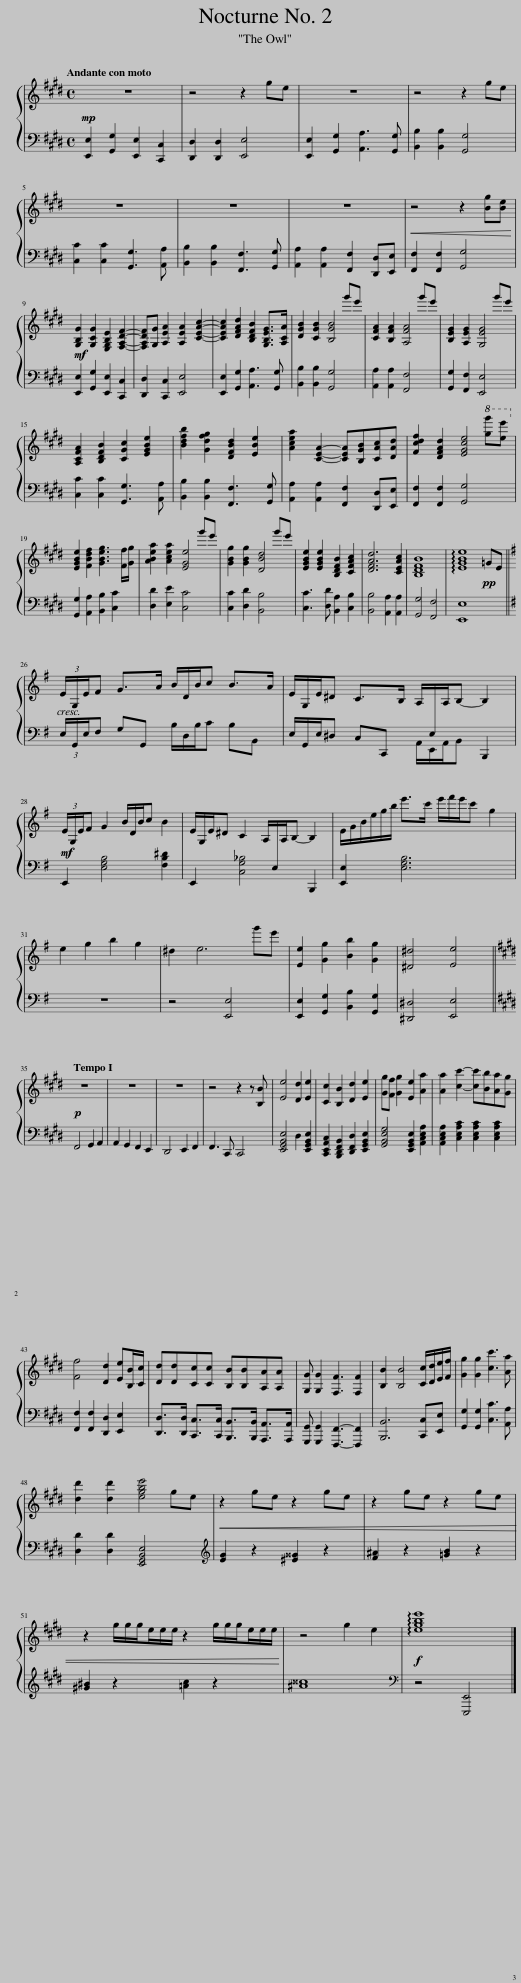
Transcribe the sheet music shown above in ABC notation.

X:1
%%score { ( 1 3 ) | 2 }
L:1/8
Q:1/4=69
M:4/4
I:linebreak $
K:E
V:1 treble
V:3 treble
V:2 bass
V:1
!mp! z8 | z4 z2 ge | z8 | z4 z2 ge |$ z8 | %5
 z8 | z8 |!<(! z4 z2 [Bg][Be]!<)! |$!mf! [G,B,G]2 [G,CG]2 [E,G,B,E]2 [F,A,DF]2- | [F,A,DF][G,G] [A,EA]2 [A,EA]2 [CEAc]2- | %10
 [CEAc]2 [DFAd]2 [B,DFB]2 [G,B,EG]>[A,CA] | x2 x2 x2 g'e' | x2 x2 x2 g'e' | x2 x2 x2 g'e' |$ [A,CFA]2 [B,DFB]2 [CGc]2 [EGBe]2 | %15
 [Bdfb]2 [Gdfg]2 [DFBd]2 [EBe]2 | [Acea]2 [CEA]2- [CEA][B,GB][CAc][DAd] | x2 x2 x2!8va(! [g'g''][e'e'']!8va)! |$ [EGBe]2 [FBdf]2 [GBeg]3 [Ff]/[Gg]/ | x2 x2 x2 g'e' | %20
 x2 x2 x2 g'e' | [EGBe]2 [EGBe]2 [B,DFB]2 [CFAc]2 | [DFAd]6 [CEAc]2 | [B,DFB]8 | !arpeggio![EGBe]8 ||$ %25
[K:G]!<(! (3E/G,/E/F G>A (3B/D/B/c B>A | (3E/G,/E/^D C>B, (3A,/[I:staff +1]E,/[I:staff -1]A,/B,- B,2!<)! |$!mf! (3E/G,/E/F G2 (3B/D/B/c B2 | (3E/G,/E/^D C2 (3A,/[I:staff +1]E,/[I:staff -1]A,/B,- B,2 | (6:4:6E/G/B/e/g/b/ e'>c' (3e'/f'/e'/c' g2 |$ %30
 e2 g2 b2 g2 | x2 x2 x2 g'e' | [Ee]2 [Gg]2 [Bb]2 [Gg]2 | [^D^d]4 [Ee]4 ||$[K:E][Q:1/4=69]!p! z8 | %35
 z8 | z8 | z4 z2 z [B,B] | [Ee]4 [Dd]2 [Ee]2 | [Cc]2 [B,B]2 [Dd]2 [Ee]2 | %40
 [Gg][Ff] [Gg]2 [Ee]2 [Aa]2 | [Aa]2 [cc']2- [cc'][Bb][Aa][Gg] |$ [Ff]4 [Dd]2 [Ee][B,B]/[Cc]/ | [Dd][Dd][Cc][Cc] [B,B][B,B][A,A][A,A] | [G,G] [G,G]2 [F,F]3 [F,F]2 | %45
 [B,B]2 [B,B]4 [Cc]/[Dd]/[Ee]/[Ff]/ | [Gg]2 [Gg]2 [cc']3 [Aa] |$ x2 x2 x2 ge |!<(! z2 ge z2 ge | z2 ge z2 ge |$ %50
 z2 (3g/g/g/(3e/e/e/ z2 (3g/g/g/(3e/e/e/!<)! | z4 g2 e2 |!f! !arpeggio![egbe']8 |] %53
V:2
 [E,,E,]2 [G,,G,]2 [E,,E,]2 [C,,C,]2 | [D,,D,]2 [D,,D,]2 [E,,E,]4 | [E,,E,]2 [G,,G,]2 [A,,A,]3 [G,,G,] | [B,,B,]2 [B,,B,]2 [G,,G,]4 |$ [C,C]2 [C,C]2 [G,,G,]3 [A,,A,] | %5
 [B,,B,]2 [B,,B,]2 [F,,F,]3 [G,,G,] | [A,,A,]2 [A,,A,]2 [F,,F,]2 [D,,D,][E,,E,] | [F,,F,]2 [F,,F,]2 [G,,G,]4 |$ [E,,E,]2 [G,,G,]2 [E,,E,]2 [C,,C,]2 | [D,,D,]2 [C,,C,]2 [E,,E,]4 | %10
 [E,,E,]2 [G,,G,]2 [A,,A,]3 [G,,G,] | [B,,B,]2 [B,,B,]2 [G,,G,]4 | [A,,A,]2 [A,,A,]2 [F,,F,]4 | [G,,G,]2 [F,,F,]2 [E,,E,]4 |$ [C,C]2 [C,C]2 [G,,G,]3 [A,,A,] | %15
 [B,,B,]2 [B,,B,]2 [F,,F,]3 [G,,G,] | [A,,A,]2 [A,,A,]2 [F,,F,]2 [D,,D,][E,,E,] | [F,,F,]2 [F,,F,]2 [G,,G,]4 |$ [G,,G,]2 [A,,A,]2 [B,,B,]2 [C,C]2 | [D,D]2 [E,E]2 [C,C]4 | %20
 [C,C]2 [D,D]2 [B,,B,]4 | [C,C]3 [D,D] [B,,A,]2 [C,B,]2 | [B,,B,]4 [A,,A,]2 [A,,A,]2 | [G,,G,]4 [F,,F,]4 | [E,,E,]8 ||$ %25
[K:G] (3E,/G,,/E,/F, G,G,, (3B,/D,/B,/C B,B,, | (3E,/G,,/E,/^D, C,C,, (3A,,/E,,/A,,/B,, B,,,2 |$ E,,2 [E,G,B,]4 [F,B,^D]2 | E,,2 [C,G,_B,]4 B,,,2 | [E,,E,]2 [E,G,B,]6 |$ %30
 z8 | z4 [E,,E,]4 | [E,,E,]2 [G,,G,]2 [B,,B,]2 [G,,G,]2 | [^D,,^D,]4 [E,,E,]4 ||$[K:E] F,,4 G,,2 A,,2 | %35
 A,,2 G,,2 F,,2 E,,2 | D,,4 E,,2 F,,2 | F,,3 C,, C,,4 | [E,,G,,B,,E,]4 D,2 [E,,G,,B,,E,]2 | [C,,E,,A,,C,]2 [B,,,D,,F,,B,,]2 [D,,F,,D,]2 [E,,G,,B,,E,]2 | %40
 [G,,B,,E,G,]4 [E,,G,,B,,E,]2 [A,,C,E,A,]2 | [A,,C,E,A,]2 [C,E,A,C]2 [C,E,A,C]2 [C,E,A,C]2 |$ [F,,F,]2 [F,,F,]2 [D,,D,]2 [E,,E,]2 | [D,,D,]>[D,,D,] [C,,C,]>[C,,C,] [B,,,B,,]>[B,,,B,,] [A,,,A,,]>[A,,,A,,] | [G,,,G,,] [G,,,G,,]2 [F,,,F,,]3- [F,,,F,,]2 | %45
 [B,,,B,,]6 [C,,C,][E,,E,] | [G,,G,]2 [G,,G,]2 [C,C]3 [A,,A,] |$ [D,D]2 [D,D]2 [E,,G,,B,,E,]4 |[K:treble] [EG]2 z2 [^E^^G]2 z2 | [F^A]2 z2 [=GB]2 z2 |$ %50
 [^G^B]2 z2 [=Ac]2 z2 | [^A^^c]8 |[K:bass] z4 [E,,,E,,]4 |] %53
V:3
 x8 | x8 | x8 | x8 |$ x8 | %5
 x8 | x8 | x8 |$ x8 | x8 | %10
 x8 | [DGB]2 [CGB]2 [B,GB]4 | [CFA]2 [B,FA]2 [A,FA]4 | [B,EG]2 [A,EG]2 [G,EG]4 |$ x8 | %15
 x8 | x8 | [Fcdf]2 [DFAd]2 [EGce]4 |$ x8 | [ABea]2 [Acea]2 [EGe]4 | %20
 [GBg]2 [GBg]2 [DBd]4 | x8 | x8 | x8 | x6!pp! =GE ||$ %25
[K:G] x8 | x8 |$ x8 | x8 | x8 |$ %30
 x8 | ^d2 e6 | x8 | x8 ||$[K:E] x8 | %35
 x8 | x8 | x8 | x8 | x8 | %40
 x8 | x8 |$ x8 | x8 | x8 | %45
 x8 | x8 |$ [dd']2 [dd']2 [egbe']4 | x8 | x8 |$ %50
 x8 | x8 | x8 |] %53
